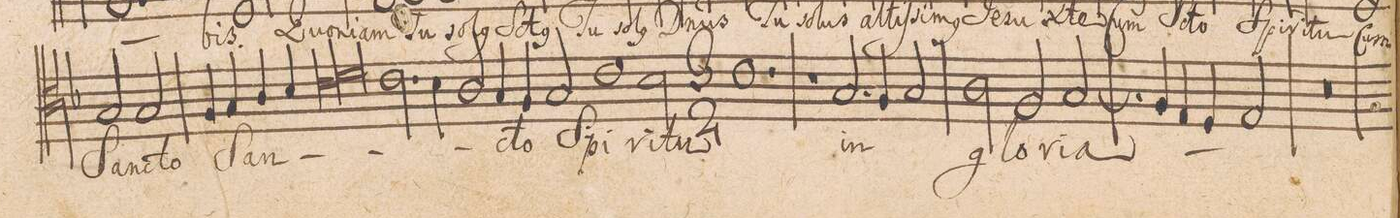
**kern	**text
*I"[TENOR.]	*
*clefC4	*
*k[b-]	*
*met(C|)	*
*M2/1	*
2G/	San-
2G/	-cto
4F/	San-
4G/	.
4A/	.
4B-/	.
=113-	=113-
*lig	*
1c\	.
1d\	.
*Xlig	*
=114-	=114-
2.c\	.
4B-\	.
2A/	.
4G/	-cto
4F/	.
=115-	=115-
2G/	Spi-
1c\	.
2B-\	-ri-
=116-	=116-
*M3/2	*
1.c\	tu
=117-	=117-
1.r	.
=118-	=118-
2.G/	in
4F/	.
2G/	.
=119-	=119-
2A\	glo-
2F/	ri-
[<2G/	-a
=120-	=120-
4G/]	.
4F/	.
4E/	.
4D/	.
2E/	.
=121-	=121-
0.r	.
=122-	=122-
=123-	=123-
*-	*-
